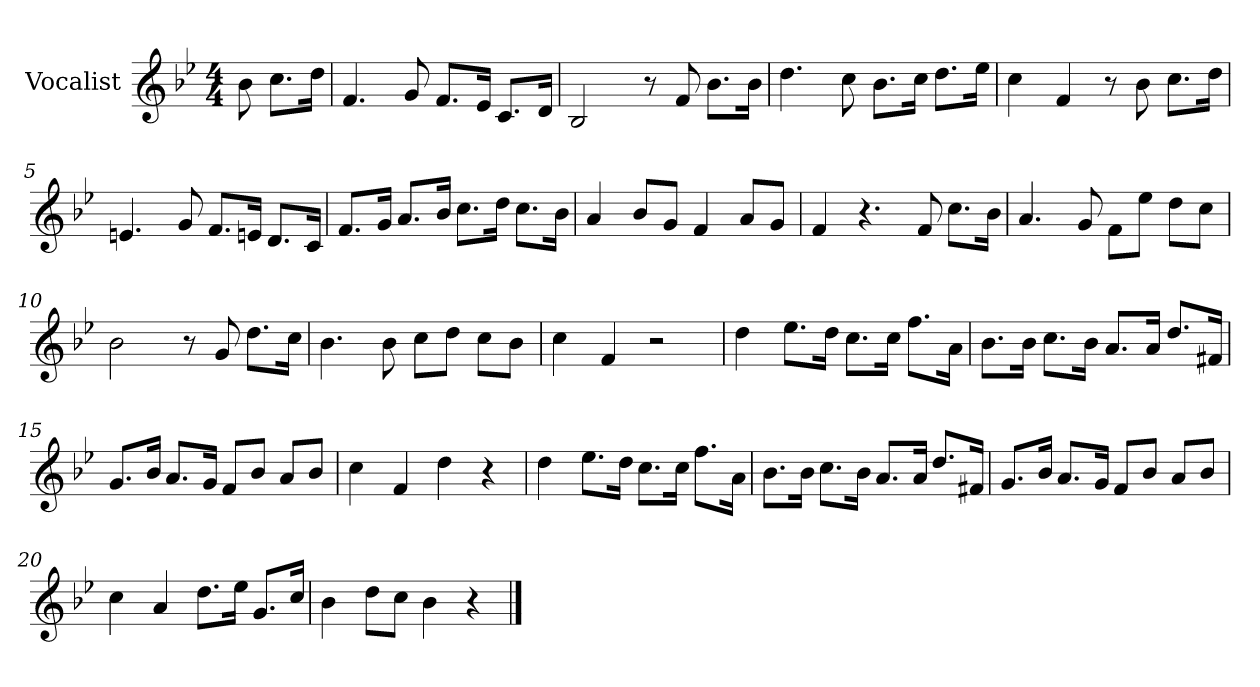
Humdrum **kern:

**kern
*part1
*staff1
*I"Vocalist
*k[b-e-]
*B-:
*M4/4
=
8b-
8.ccL
16ddJk
=1
4.f
8g
8.fL
16e-Jk
8.cL
16dJk
=2
2B-
8r
8f
8.b-L
16b-Jk
=3
4.dd
8cc
8.b-L
16ccJk
8.ddL
16ee-Jk
=4
4cc
4f
8r
8b-
8.ccL
16ddJk
=5
4.en
8g
8.fL
16enJk
8.dL
16cJk
=6
8.fL
16gJk
8.aL
16b-Jk
8.ccL
16ddJk
8.ccL
16b-Jk
=7
4a
8b-L
8gJ
4f
8aL
8gJ
=8
4f
4.r
8f
8.ccL
16b-Jk
=9
4.a
8g
8fL
8ee-J
8ddL
8ccJ
=10
2b-
8r
8g
8.ddL
16ccJk
=11
4.b-
8b-
8ccL
8ddJ
8ccL
8b-J
=12
4cc
4f
2r
=13
4dd
8.ee-L
16ddJk
8.ccL
16ccJk
8.ffL
16aJk
=14
8.b-L
16b-Jk
8.ccL
16b-Jk
8.aL
16aJk
8.ddL
16f#XJk
=15
8.gL
16b-Jk
8.aL
16gJk
8fL
8b-J
8aL
8b-J
=16
4cc
4f
4dd
4r
=17
4dd
8.ee-L
16ddJk
8.ccL
16ccJk
8.ffL
16aJk
=18
8.b-L
16b-Jk
8.ccL
16b-Jk
8.aL
16aJk
8.ddL
16f#XJk
=19
8.gL
16b-Jk
8.aL
16gJk
8fL
8b-J
8aL
8b-J
=20
4cc
4a
8.ddL
16ee-Jk
8.gL
16ccJk
=21
4b-
8ddL
8ccJ
4b-
4r
==
*-
